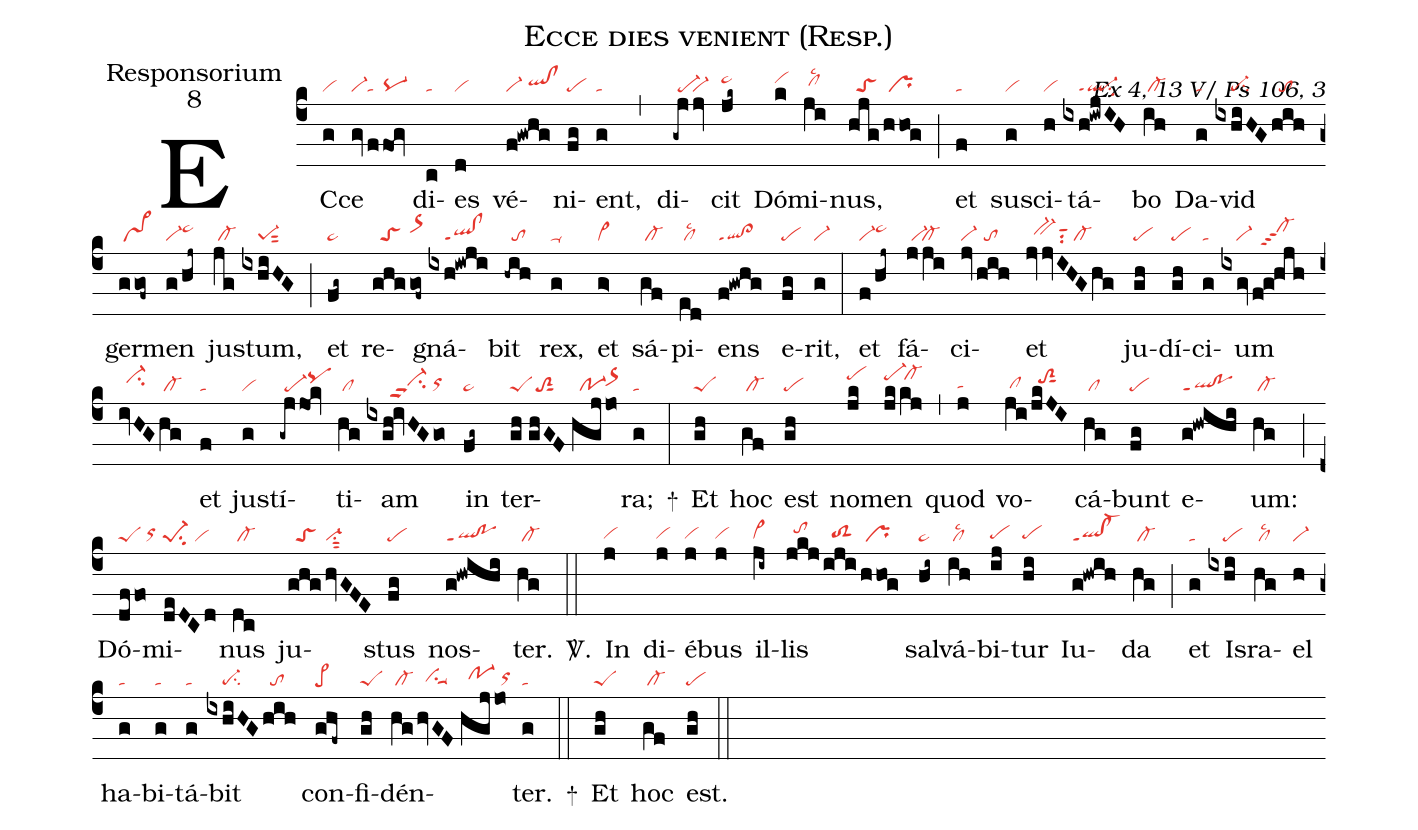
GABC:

name:Ecce dies venient (Resp.);
office-part:Responsorium;
mode:8;
commentary:Ex 4, 13 V/ Ps 106, 3;
nabc-lines:1;
%%
(c4)
EC(g|vi)ce(gv|vi-|/f|ta|fOg|pq-) di(c|ta)es(d|vi) vé(f!gwhg|vi-/qlhh!clhh)ni(fg|pe)ent,(g|ta) (,)
di(-gj|/pe-|jv|vi-)cit(jk~|pe~hi) Dó(k|vihi)mi(ji|/clhhlsc2)nus,(hjg|//toS|/hhog|/pr) (;)
et(f|ta) su(g|vi)sci(h|vi)tá(ixh!iwjIH|////ql-ppt1su2)bo(ih|/cl-) Da(g|ta)vid(ixhiHG|////pe-su2|hih|//to) ger(ggof~|/vs>)men(g/hj~|vi-pe~hi) jus(jg|/cl-)tum,(ixhiHG|////pe-1sut2) (;)
et(fg~|pe~) re(ghg|//toS|gof~|or>hi)gná(ixh!iwji|////ql!clppt1)bit(-hih|//to) rex,(g|ta-) et(g>|vi>) sá(gf|/cl-)pi(ed|/cllsc2)ens(f!gwhg|ql!cl>ppt1) e(fg|pe)rit,(g|vi-) (:)
et(f/hj~|vi-pe~hi) fá(j|/vi-|ji|cl-)ci(jv|vi-|/hih|//to)et(jvjvIHGhg|//bv-hhsut1su2/cl-) ju(gh|pe)dí(gh|pe)ci(g|ta)um(ixgv|////vi-|/f!g!hjh|//cl-hippt3|/ivHG|//ci-hi|hg|/cl-) et(f|ta) jus(g|vi)tí(-gjjOk|/pe-pqhi)ti(hg|/cl)am(ixgh!ivHGgo|//////vi-hhppu2su2/orhh) in(fg~|pe~) ter(gh|peS|//ghGF|//toS2sut1|//hgj|//po-1|j>o|or>hh)ra;(g|ta) +(:)
Et(gh|peS) hoc(gf|/cl-) est(gh|pe) no(jk|pehj)men(jk|pe-hj|kj|/cl-hj) (,)
quod(j|tahg) vo(ji|/clhg|/jkJI|//toS2hisut1)cá(hg|/cl)bunt(fg|pe) e(g!hwihi|ql!poppt1)um:(hg|/cl-) (;)
Dó(dffo|peS/orhh)mi(deDCd|pe-1su2/vi)nus(dc|/cl-) ju(ghg|//toS|/hvGFE|vi-su1sut2)stus(fg|pe) nos(g!hwihi|ql!poppt1)ter.(hg|/cl-) <sp>V/</sp>.(::)
In(j|vihg) di(j|vihg)é(j|vihg)bus(j|vihg) il(ji~|cl~hg)lis(jkj|//tohi|/iji|//toS2hg|/hhog|/pr) sal(hi~|pe~)vá(ih|/cllsc2)bi(ij|pehg)tur(hi|pehg) Iu(g!hwih|ql!cl-ppt1)da(hg|/cl-) (;)
et(g|ta) Is(ixhi|////pe)ra(hg|/cllsc2)el(h|vi-) ha(g|ta)bi(g|ta)tá(g|ta)bit(ixhiHG|////pe-su2|hih|//to) con(ghf~|pe>)fi(gh|peS)dén(hg|/cl-|hvGF|//vihgsu1suu1|//hgjjo|//po-1hh/orhh)ter.(g|ta) +(::)
Et(gh|peS) hoc(gf|/cl-) est.(gh|pe) (::)
